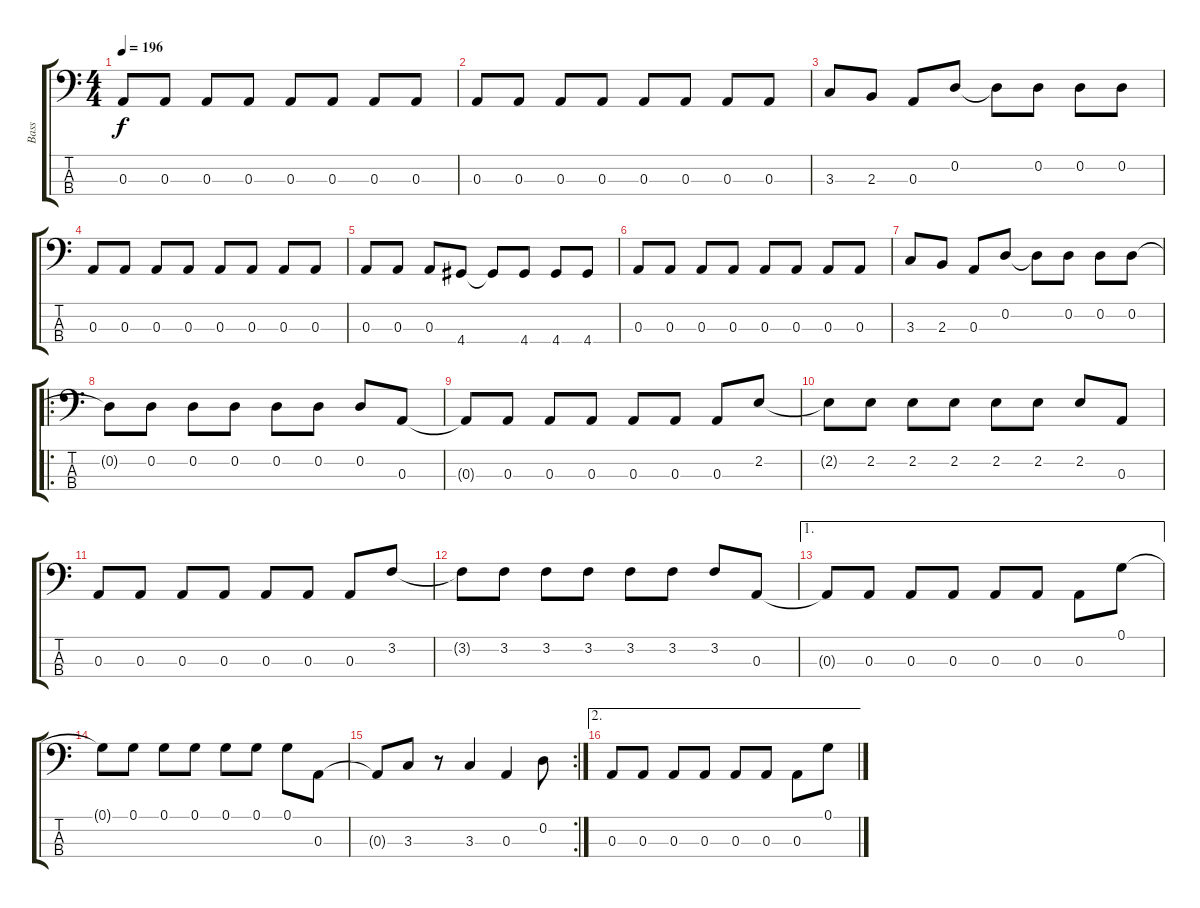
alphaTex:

\track ("Bass" "Bass") {instrument electricbassfinger}
\staff {score tabs}
\tuning (G2 D2 A1 E1) {hide}
\ts (4 4)
\tempo 196
\clef f4
\ks c
0.3.8{dy f} 0.3.8 0.3.8 0.3.8 0.3.8 0.3.8 0.3.8 0.3.8 |
0.3.8 0.3.8 0.3.8 0.3.8 0.3.8 0.3.8 0.3.8 0.3.8 |
3.3.8 2.3.8 0.3.8 0.2.8 0.2{t}.8 0.2.8 0.2.8 0.2.8 |
0.3.8 0.3.8 0.3.8 0.3.8 0.3.8 0.3.8 0.3.8 0.3.8 |
0.3.8 0.3.8 0.3.8 4.4.8 4.4{t}.8 4.4.8 4.4.8 4.4.8 |
0.3.8 0.3.8 0.3.8 0.3.8 0.3.8 0.3.8 0.3.8 0.3.8 |
3.3.8 2.3.8 0.3.8 0.2.8 0.2{t}.8 0.2.8 0.2.8 0.2.8 |
\ro
0.2{t}.8 0.2.8 0.2.8 0.2.8 0.2.8 0.2.8 0.2.8 0.3.8 |
0.3{t}.8 0.3.8 0.3.8 0.3.8 0.3.8 0.3.8 0.3.8 2.2.8 |
2.2{t}.8 2.2.8 2.2.8 2.2.8 2.2.8 2.2.8 2.2.8 0.3.8 |
0.3.8 0.3.8 0.3.8 0.3.8 0.3.8 0.3.8 0.3.8 3.2.8 |
3.2{t}.8 3.2.8 3.2.8 3.2.8 3.2.8 3.2.8 3.2.8 0.3.8 |
\ae 1
0.3{t}.8 0.3.8 0.3.8 0.3.8 0.3.8 0.3.8 0.3.8 0.1.8 |
0.1{t}.8 0.1.8 0.1.8 0.1.8 0.1.8 0.1.8 0.1.8 0.3.8 |
\rc 2
0.3{t}.8 3.3.8 r.8 3.3.4 0.3.4 0.2.8 |
\ae 2
0.3.8 0.3.8 0.3.8 0.3.8 0.3.8 0.3.8 0.3.8 0.1.8
